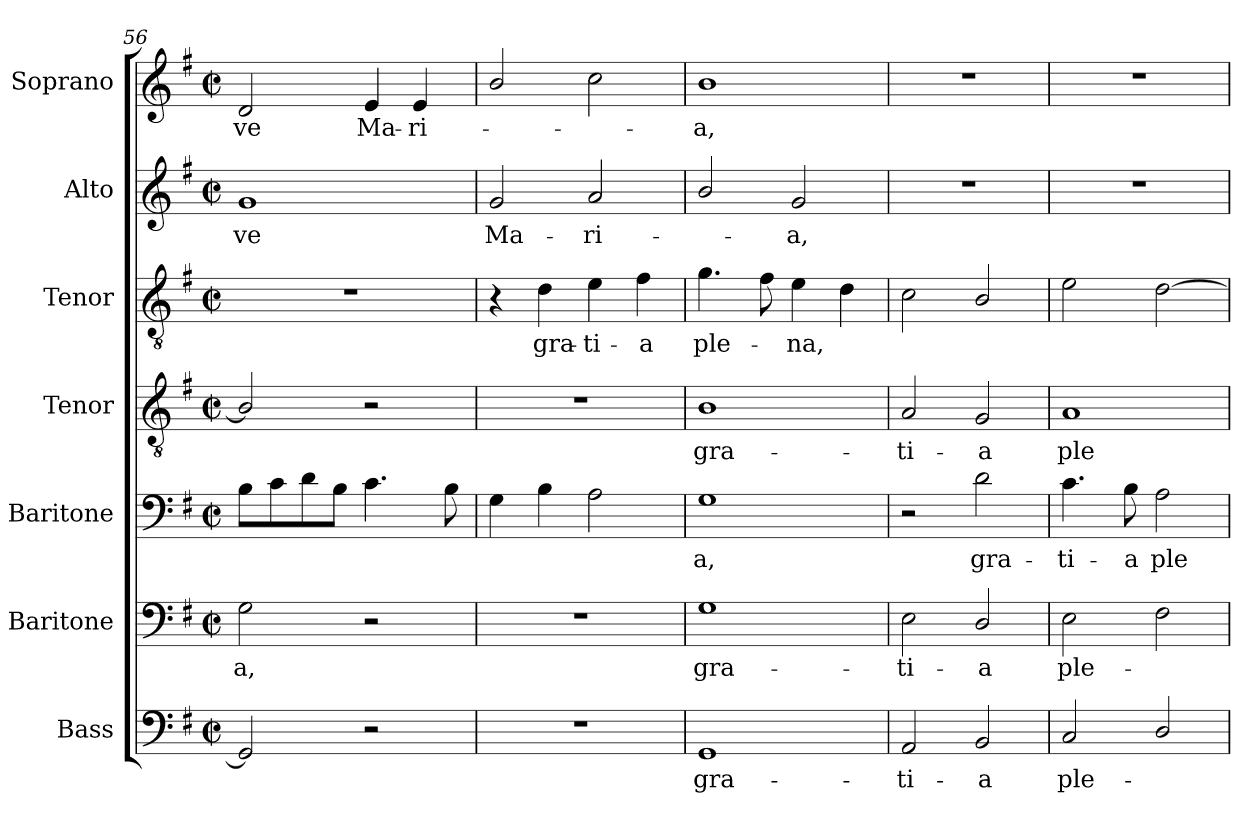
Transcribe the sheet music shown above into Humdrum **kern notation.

**kern	**text	**kern	**text	**kern	**text	**kern	**text	**kern	**text	**kern	**text	**kern	**text
*part7	*part7	*part6	*part6	*part5	*part5	*part4	*part4	*part3	*part3	*part2	*part2	*part1	*part1
*staff7	*staff7	*staff6	*staff6	*staff5	*staff5	*staff4	*staff4	*staff3	*staff3	*staff2	*staff2	*staff1	*staff1
*I"Bass	*	*I"Baritone	*	*I"Baritone	*	*I"Tenor	*	*I"Tenor	*	*I"Alto	*	*I"Soprano	*
*I'B.	*	*I'Bar.	*	*I'Bar.	*	*I'T.	*	*I'T.	*	*I'A.	*	*I'S.	*
*clefF4	*	*clefF4	*	*clefF4	*	*clefGv2	*	*clefGv2	*	*clefG2	*	*clefG2	*
*	*	*	*	*	*	*ITrd7c12	*	*ITrd7c12	*	*	*	*	*
*k[f#]	*	*k[f#]	*	*k[f#]	*	*k[f#]	*	*k[f#]	*	*k[f#]	*	*k[f#]	*
*G:	*	*G:	*	*G:	*	*G:	*	*G:	*	*G:	*	*G:	*
*M2/2	*	*M2/2	*	*M2/2	*	*M2/2	*	*M2/2	*	*M2/2	*	*M2/2	*
*met(c|)	*	*met(c|)	*	*met(c|)	*	*met(c|)	*	*met(c|)	*	*met(c|)	*	*met(c|)	*
=56	=56	=56	=56	=56	=56	=56	=56	=56	=56	=56	=56	=56	=56
!	!	!	!LO:LY:b:color=#000000	!	!	!	!	!	!	!	!	!	!
!	!	!	!	!	!	!	!	!	!	!	!LO:LY:b:color=#000000	!	!
!	!	!	!	!	!	!	!	!	!	!	!	!	!LO:LY:b:color=#000000
2GGi/]	.	2Gi\	-a,	8Bi\L	.	2BBi/]	.	1r	.	1gi	-ve	2di/	-ve
.	.	.	.	8ci\	.	.	.	.	.	.	.	.	.
.	.	.	.	8di\	.	.	.	.	.	.	.	.	.
.	.	.	.	8Bi\J	.	.	.	.	.	.	.	.	.
!	!	!	!	!	!	!	!	!	!	!	!	!	!LO:LY:b:color=#000000
2r	.	2r	.	4.ci\	.	2r	.	.	.	.	.	4ei/	Ma-
!	!	!	!	!	!	!	!	!	!	!	!	!	!LO:LY:b:color=#000000
.	.	.	.	.	.	.	.	.	.	.	.	4ei/	-ri-
.	.	.	.	8Bi\	.	.	.	.	.	.	.	.	.
=57	=57	=57	=57	=57	=57	=57	=57	=57	=57	=57	=57	=57	=57
!	!	!	!	!	!	!	!	!	!	!	!LO:LY:b:color=#000000	!	!
1r	.	1r	.	4Gi\	.	1r	.	4r	.	2gi/	Ma-	2bi/	.
!	!	!	!	!	!	!	!	!	!LO:LY:b:color=#000000	!	!	!	!
.	.	.	.	4Bi\	.	.	.	4Di\	gra-	.	.	.	.
!	!	!	!	!	!	!	!	!	!LO:LY:b:color=#000000	!	!	!	!
!	!	!	!	!	!	!	!	!	!	!	!LO:LY:b:color=#000000	!	!
.	.	.	.	2Ai\	.	.	.	4Ei\	-ti-	2ai/	-ri-	2cci\	.
!	!	!	!	!	!	!	!	!	!LO:LY:b:color=#000000	!	!	!	!
.	.	.	.	.	.	.	.	4F#i\	-a	.	.	.	.
=58	=58	=58	=58	=58	=58	=58	=58	=58	=58	=58	=58	=58	=58
!	!LO:LY:b:color=#000000	!	!	!	!	!	!	!	!	!	!	!	!
!	!	!	!LO:LY:b:color=#000000	!	!	!	!	!	!	!	!	!	!
!	!	!	!	!	!LO:LY:b:color=#000000	!	!	!	!	!	!	!	!
!	!	!	!	!	!	!	!LO:LY:b:color=#000000	!	!	!	!	!	!
!	!	!	!	!	!	!	!	!	!LO:LY:b:color=#000000	!	!	!	!
!	!	!	!	!	!	!	!	!	!	!	!	!	!LO:LY:b:color=#000000
1GGi	gra-	1Gi	gra-	1Gi	-a,	1BBi	gra-	4.Gi\	ple-	2bi/	.	1bi	-a,
.	.	.	.	.	.	.	.	8F#i\	.	.	.	.	.
!	!	!	!	!	!	!	!	!	!LO:LY:b:color=#000000	!	!	!	!
!	!	!	!	!	!	!	!	!	!	!	!LO:LY:b:color=#000000	!	!
.	.	.	.	.	.	.	.	4Ei\	-na,	2gi/	-a,	.	.
.	.	.	.	.	.	.	.	4Di\	.	.	.	.	.
=59	=59	=59	=59	=59	=59	=59	=59	=59	=59	=59	=59	=59	=59
!	!LO:LY:b:color=#000000	!	!	!	!	!	!	!	!	!	!	!	!
!	!	!	!LO:LY:b:color=#000000	!	!	!	!	!	!	!	!	!	!
!	!	!	!	!	!	!	!LO:LY:b:color=#000000	!	!	!	!	!	!
2AAi/	-ti-	2Ei\	-ti-	2r	.	2AAi/	-ti-	2Ci\	.	1r	.	1r	.
!	!LO:LY:b:color=#000000	!	!	!	!	!	!	!	!	!	!	!	!
!	!	!	!LO:LY:b:color=#000000	!	!	!	!	!	!	!	!	!	!
!	!	!	!	!	!LO:LY:b:color=#000000	!	!	!	!	!	!	!	!
!	!	!	!	!	!	!	!LO:LY:b:color=#000000	!	!	!	!	!	!
2BBi/	-a	2Di/	-a	2di\	gra-	2GGi/	-a	2BBi/	.	.	.	.	.
!!LO:LB:g=z
=60	=60	=60	=60	=60	=60	=60	=60	=60	=60	=60	=60	=60	=60
!	!LO:LY:b:color=#000000	!	!	!	!	!	!	!	!	!	!	!	!
!	!	!	!LO:LY:b:color=#000000	!	!	!	!	!	!	!	!	!	!
!	!	!	!	!	!LO:LY:b:color=#000000	!	!	!	!	!	!	!	!
!	!	!	!	!	!	!	!LO:LY:b:color=#000000	!	!	!	!	!	!
2Ci/	ple-	2Ei\	ple-	4.ci\	-ti-	1AAi	ple-	2Ei\	.	1r	.	1r	.
!	!	!	!	!	!LO:LY:b:color=#000000	!	!	!	!	!	!	!	!
.	.	.	.	8Bi\	-a	.	.	.	.	.	.	.	.
!	!	!	!	!	!LO:LY:b:color=#000000	!	!	!	!	!	!	!	!
2Di/	.	2F#i\	.	2Ai\	ple-	.	.	[2Di\	.	.	.	.	.
=	=	=	=	=	=	=	=	=	=	=	=	=	=
*-	*-	*-	*-	*-	*-	*-	*-	*-	*-	*-	*-	*-	*-
